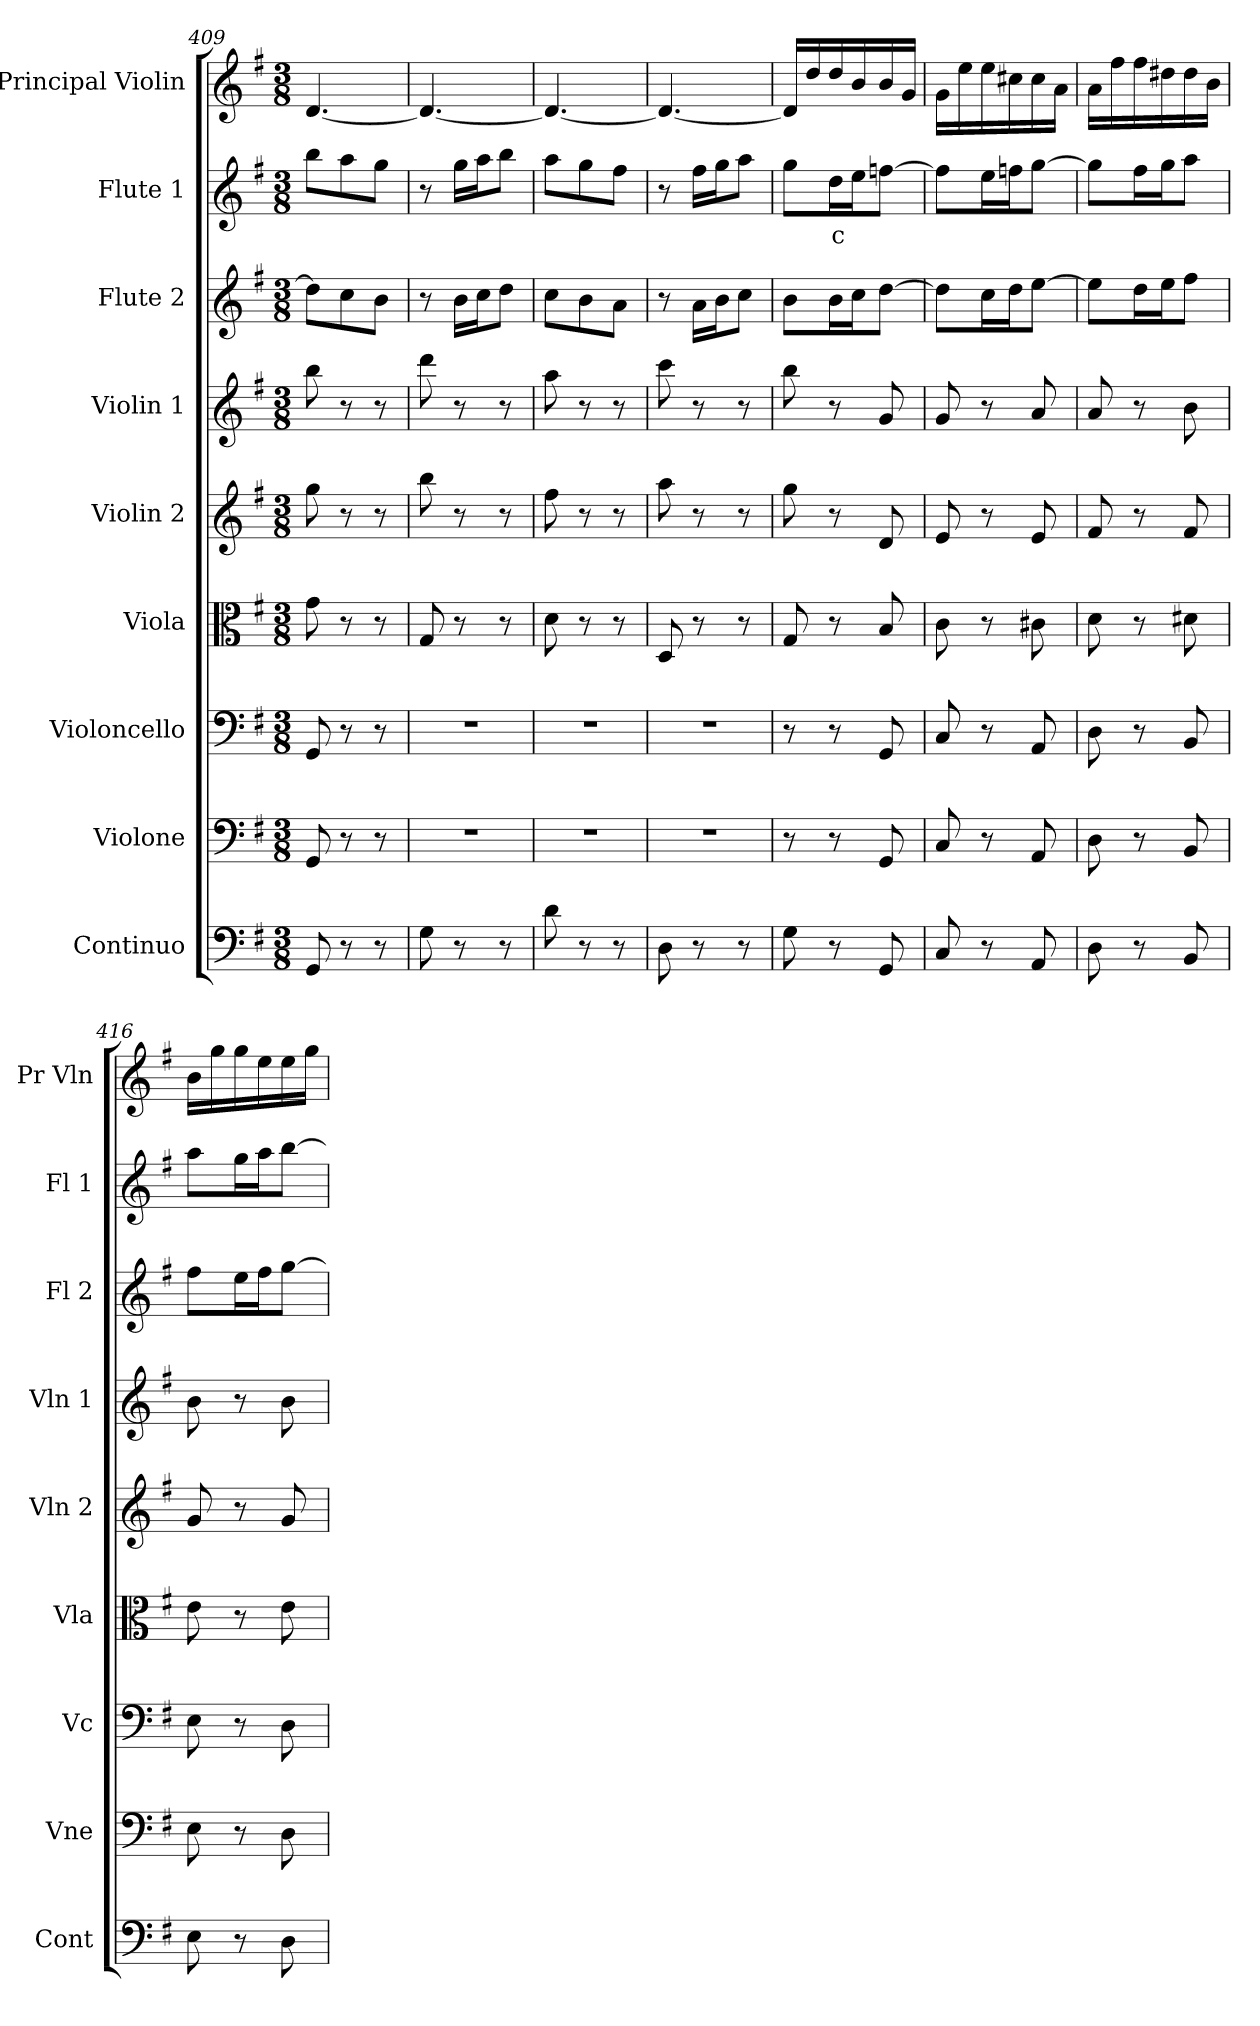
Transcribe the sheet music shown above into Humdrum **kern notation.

**kern	**kern	**kern	**kern	**kern	**kern	**kern	**kern	**text	**kern
*part9	*part8	*part7	*part6	*part5	*part4	*part3	*part2	*part2	*part1
*staff9	*staff8	*staff7	*staff6	*staff5	*staff4	*staff3	*staff2	*staff2	*staff1
*I"Continuo	*I"Violone	*I"Violoncello	*I"Viola	*I"Violin 2	*I"Violin 1	*I"Flute 2	*I"Flute 1	*	*I"Principal Violin
*I'Cont	*I'Vne	*I'Vc	*I'Vla	*I'Vln 2	*I'Vln 1	*I'Fl 2	*I'Fl 1	*	*I'Pr Vln
*clefF4	*clefF4	*clefF4	*clefC3	*clefG2	*clefG2	*clefG2	*clefG2	*	*clefG2
*	*ITrd7c12	*	*	*	*	*	*	*	*
*k[f#]	*k[f#]	*k[f#]	*k[f#]	*k[f#]	*k[f#]	*k[f#]	*k[f#]	*	*k[f#]
*M3/8	*M3/8	*M3/8	*M3/8	*M3/8	*M3/8	*M3/8	*M3/8	*	*M3/8
=409	=409	=409	=409	=409	=409	=409	=409	=409	=409
8GG/	8GGG/	8GG/	8g\	8gg\	8bb\	8dd\L]	8bb\L	.	[4.d/
8r	8r	8r	8r	8r	8r	8cc\	8aa\	.	.
8r	8r	8r	8r	8r	8r	8b\J	8gg\J	.	.
=410	=410	=410	=410	=410	=410	=410	=410	=410	=410
8G\	4.r	4.r	8G/	8bb\	8ddd\	8r	8r	.	4.d/_
8r	.	.	8r	8r	8r	16b\LL	16gg\LL	.	.
.	.	.	.	.	.	16cc\J	16aa\J	.	.
8r	.	.	8r	8r	8r	8dd\J	8bb\J	.	.
=411	=411	=411	=411	=411	=411	=411	=411	=411	=411
8d\	4.r	4.r	8d\	8ff#\	8aa\	8cc\L	8aa\L	.	4.d/_
8r	.	.	8r	8r	8r	8b\	8gg\	.	.
8r	.	.	8r	8r	8r	8a\J	8ff#\J	.	.
=412	=412	=412	=412	=412	=412	=412	=412	=412	=412
8D\	4.r	4.r	8D/	8aa\	8ccc\	8r	8r	.	4.d/_
8r	.	.	8r	8r	8r	16a\LL	16ff#\LL	.	.
.	.	.	.	.	.	16b\J	16gg\J	.	.
8r	.	.	8r	8r	8r	8cc\J	8aa\J	.	.
=413	=413	=413	=413	=413	=413	=413	=413	=413	=413
8G\	8r	8r	8G/	8gg\	8bb\	8b\L	8gg\L	.	16d/LL]
.	.	.	.	.	.	.	.	.	16dd/
!	!	!	!	!	!	!	!	!LO:LY:b:color=#FF0000	!
8r	8r	8r	8r	8r	8r	16b\L	16dd\L	c	16dd/
.	.	.	.	.	.	16cc\J	16ee\J	.	16b/
8GG/	8GGG/	8GG/	8B/	8d/	8g/	[8dd\J	[8ffn\J	.	16b/
.	.	.	.	.	.	.	.	.	16g/JJ
=414	=414	=414	=414	=414	=414	=414	=414	=414	=414
8C/	8CC/	8C/	8c\	8e/	8g/	8dd\L]	8ff\L]	.	16g\LL
.	.	.	.	.	.	.	.	.	16ee\
8r	8r	8r	8r	8r	8r	16cc\L	16ee\L	.	16ee\
.	.	.	.	.	.	16dd\J	16ffn\J	.	16cc#X\
8AA/	8AAA/	8AA/	8c#X\	8e/	8a/	[8ee\J	[8gg\J	.	16cc#\
.	.	.	.	.	.	.	.	.	16a\JJ
=415	=415	=415	=415	=415	=415	=415	=415	=415	=415
8D\	8DD\	8D\	8d\	8f#/	8a/	8ee\L]	8gg\L]	.	16a\LL
.	.	.	.	.	.	.	.	.	16ff#\
8r	8r	8r	8r	8r	8r	16dd\L	16ff#\L	.	16ff#\
.	.	.	.	.	.	16ee\J	16gg\J	.	16dd#X\
8BB/	8BBB/	8BB/	8d#X\	8f#/	8b\	8ff#\J	8aa\J	.	16dd#\
.	.	.	.	.	.	.	.	.	16b\JJ
=416	=416	=416	=416	=416	=416	=416	=416	=416	=416
8E\	8EE\	8E\	8e\	8g/	8b\	8ff#\L	8aa\L	.	16b\LL
.	.	.	.	.	.	.	.	.	16gg\
8r	8r	8r	8r	8r	8r	16ee\L	16gg\L	.	16gg\
.	.	.	.	.	.	16ff#\J	16aa\J	.	16ee\
8D\	8DD\	8D\	8e\	8g/	8b\	[8gg\J	[8bb\J	.	16ee\
.	.	.	.	.	.	.	.	.	16gg\JJ
=	=	=	=	=	=	=	=	=	=
*-	*-	*-	*-	*-	*-	*-	*-	*-	*-
